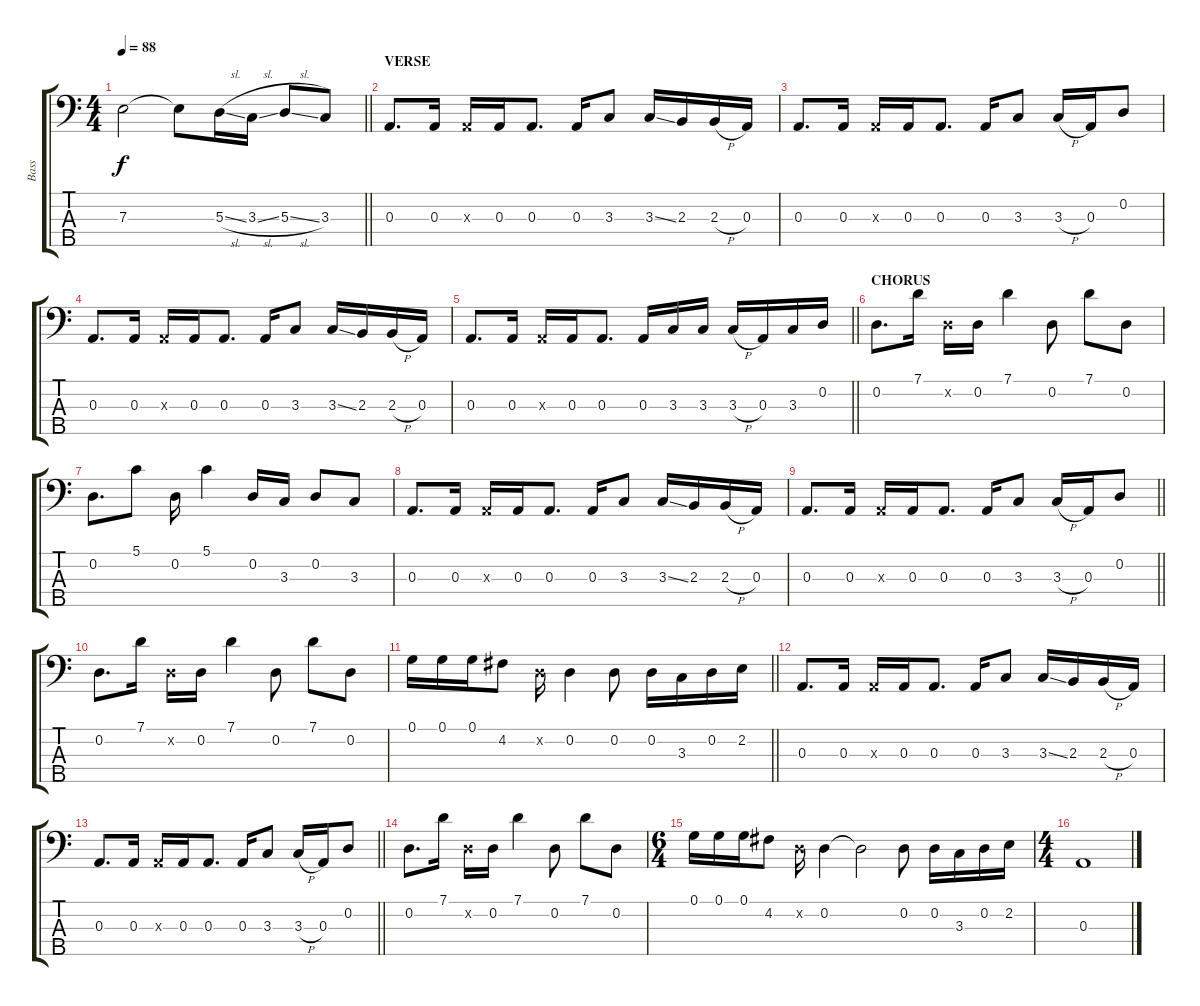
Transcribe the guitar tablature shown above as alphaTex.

\track ("Bass" "Bass") {instrument electricbassfinger}
\staff {score tabs}
\tuning (G2 D2 A1 E1 B0) {hide}
\ts (4 4)
\tempo 88
\clef f4
\barLineRight lightlight
\ks c
7.3.2{dy f} 7.3{t}.8 5.3{sl}.16 3.3{sl}.16 5.3{sl}.8 3.3.8 |
\section ("" "VERSE")
0.3.8{d} 0.3.16 0.3{x}.16 0.3.16 0.3.8{d} 0.3.16 3.3.8 3.3{ss}.16 2.3.16 2.3{h}.16 0.3.16 |
0.3.8{d} 0.3.16 0.3{x}.16 0.3.16 0.3.8{d} 0.3.16 3.3.8 3.3{h}.16 0.3.16 0.2.8 |
0.3.8{d} 0.3.16 0.3{x}.16 0.3.16 0.3.8{d} 0.3.16 3.3.8 3.3{ss}.16 2.3.16 2.3{h}.16 0.3.16 |
\barLineRight lightlight
0.3.8{d} 0.3.16 0.3{x}.16 0.3.16 0.3.8{d} 0.3.16 3.3.16 3.3.16 3.3{h}.16 0.3.16 3.3.16 0.2.16 |
\section ("" "CHORUS")
0.2.8{d} 7.1.16 0.2{x}.16 0.2.16 7.1.4 0.2.8 7.1.8 0.2.8 |
0.2.8{d} 5.1.8 0.2.16 5.1.4 0.2.16 3.3.16 0.2.8 3.3.8 |
0.3.8{d} 0.3.16 0.3{x}.16 0.3.16 0.3.8{d} 0.3.16 3.3.8 3.3{ss}.16 2.3.16 2.3{h}.16 0.3.16 |
\barLineRight lightlight
0.3.8{d} 0.3.16 0.3{x}.16 0.3.16 0.3.8{d} 0.3.16 3.3.8 3.3{h}.16 0.3.16 0.2.8 |
0.2.8{d} 7.1.16 0.2{x}.16 0.2.16 7.1.4 0.2.8 7.1.8 0.2.8 |
\barLineRight lightlight
0.1.16 0.1.16 0.1.16 4.2.8 0.2{x}.16 0.2.4 0.2.8 0.2.16 3.3.16 0.2.16 2.2.16 |
0.3.8{d} 0.3.16 0.3{x}.16 0.3.16 0.3.8{d} 0.3.16 3.3.8 3.3{ss}.16 2.3.16 2.3{h}.16 0.3.16 |
\barLineRight lightlight
0.3.8{d} 0.3.16 0.3{x}.16 0.3.16 0.3.8{d} 0.3.16 3.3.8 3.3{h}.16 0.3.16 0.2.8 |
0.2.8{d} 7.1.16 0.2{x}.16 0.2.16 7.1.4 0.2.8 7.1.8 0.2.8 |
\ts (6 4)
0.1.16 0.1.16 0.1.16 4.2.8 0.2{x}.16 0.2.4 0.2{t}.2 0.2.8 0.2.16 3.3.16 0.2.16 2.2.16 |
\ts (4 4)
0.3.1
